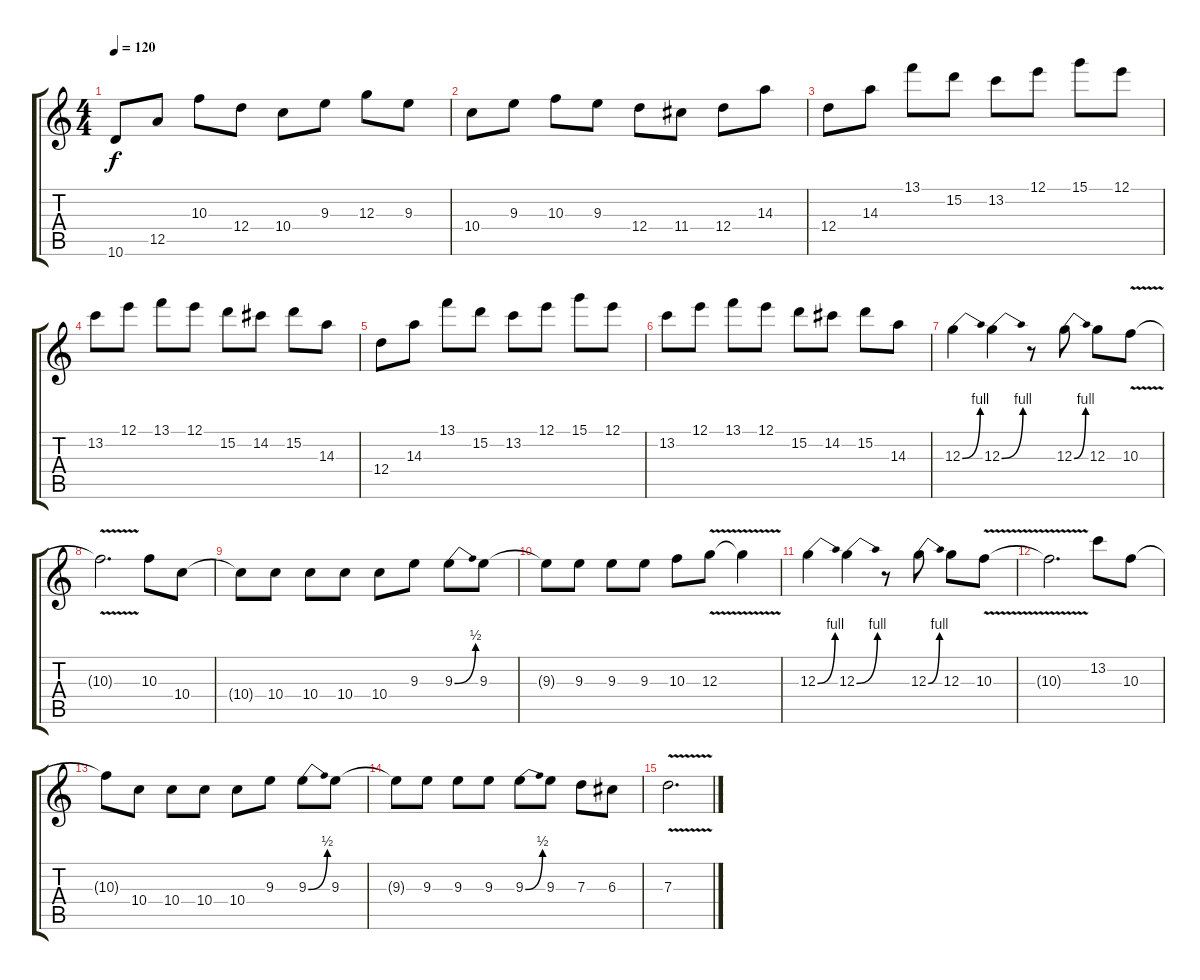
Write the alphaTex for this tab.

\track "" {instrument overdrivenguitar}
\staff {score tabs}
\tuning (E4 B3 G3 D3 A2 E2) {hide}
\ts (4 4)
\tempo 120
\clef g2
\ks c
10.6.8{dy f} 12.5.8 10.3.8 12.4.8 10.4.8 9.3.8 12.3.8 9.3.8 |
10.4.8 9.3.8 10.3.8 9.3.8 12.4.8 11.4.8 12.4.8 14.3.8 |
12.4.8 14.3.8 13.1.8 15.2.8 13.2.8 12.1.8 15.1.8 12.1.8{txt ""} |
13.2.8 12.1.8 13.1.8 12.1.8 15.2.8 14.2.8 15.2.8 14.3.8 |
12.4.8 14.3.8 13.1.8 15.2.8 13.2.8 12.1.8 15.1.8 12.1.8 |
13.2.8 12.1.8 13.1.8 12.1.8 15.2.8 14.2.8 15.2.8 14.3.8 |
12.3{be (bend 0 0 60 4)}.4 12.3{be (bend 0 0 60 4)}.4 r.8 12.3{be (bend 0 0 60 4)}.8 12.3.8 10.3{v}.8 |
10.3{t}.2{d} 10.3.8 10.4.8 |
10.4{t}.8 10.4.8 10.4.8 10.4.8 10.4.8 9.3.8 9.3{be (bend 0 0 60 2)}.8 9.3.8 |
9.3{t}.8 9.3.8 9.3.8 9.3.8 10.3.8 12.3{v}.8 12.3{t}.4 |
12.3{be (bend 0 0 60 4)}.4 12.3{be (bend 0 0 60 4)}.4 r.8 12.3{be (bend 0 0 60 4)}.8 12.3.8 10.3{v}.8 |
10.3{t}.2{d} 13.2.8 10.3.8 |
10.3{t}.8 10.4.8 10.4.8 10.4.8 10.4.8 9.3.8 9.3{be (bend 0 0 60 2)}.8 9.3.8 |
9.3{t}.8 9.3.8 9.3.8 9.3.8 9.3{be (bend 0 0 60 2)}.8 9.3.8 7.3.8 6.3.8 |
7.3{v}.2{d}
